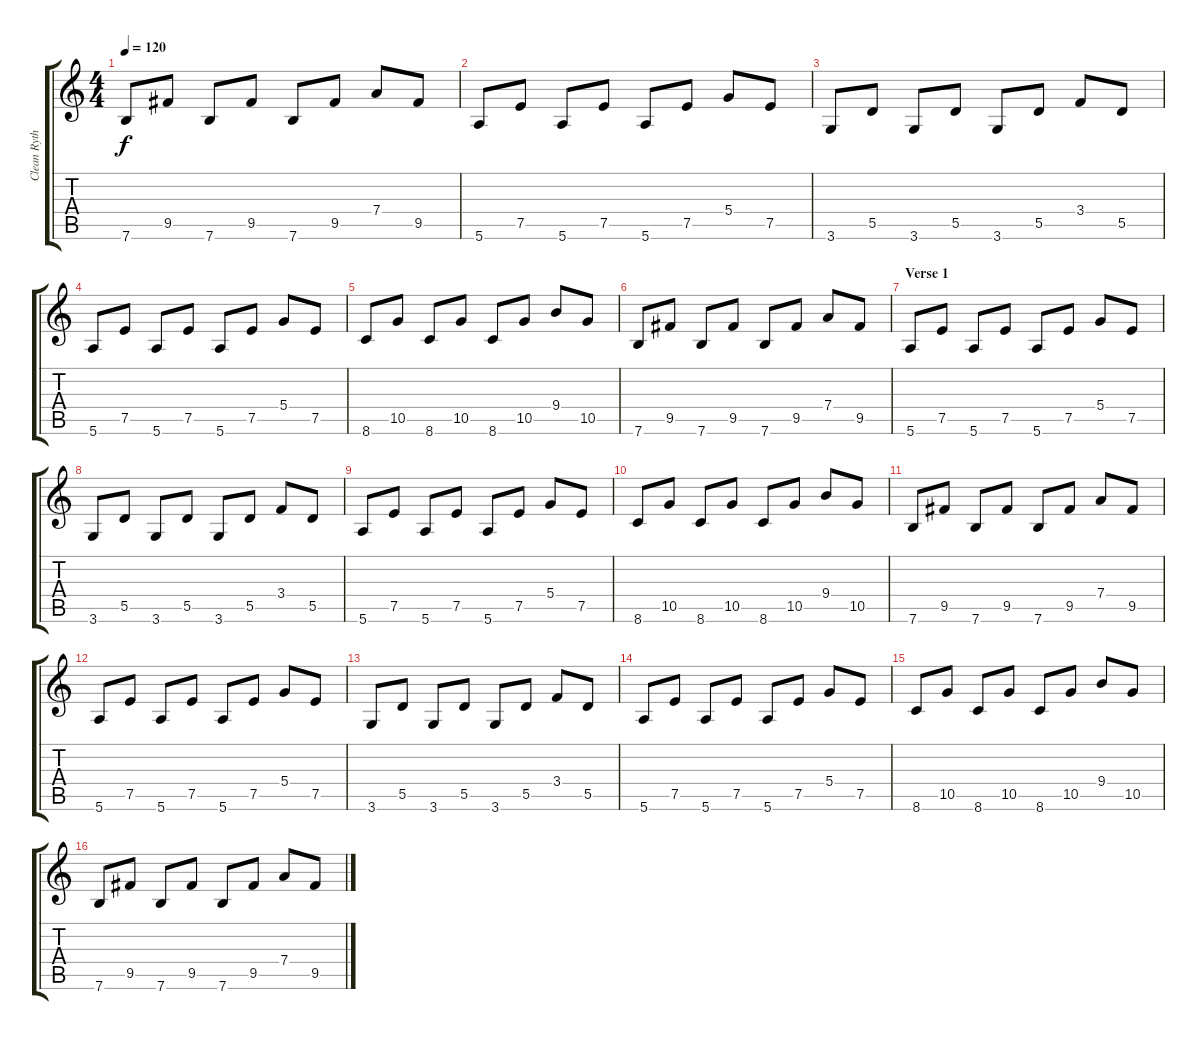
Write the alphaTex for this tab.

\track ("Clean Rythm Guitar" "Clean Ryth") {instrument electricguitarclean}
\staff {score tabs}
\tuning (E4 B3 G3 D3 A2 E2) {hide}
\ts (4 4)
\tempo 120
\clef g2
\ks c
7.6.8{dy f} 9.5.8 7.6.8 9.5.8 7.6.8 9.5.8 7.4.8 9.5.8 |
5.6.8 7.5.8 5.6.8 7.5.8 5.6.8 7.5.8 5.4.8 7.5.8 |
3.6.8 5.5.8 3.6.8 5.5.8 3.6.8 5.5.8 3.4.8 5.5.8 |
5.6.8 7.5.8 5.6.8 7.5.8 5.6.8 7.5.8 5.4.8 7.5.8 |
8.6.8 10.5.8 8.6.8 10.5.8 8.6.8 10.5.8 9.4.8 10.5.8 |
7.6.8 9.5.8 7.6.8 9.5.8 7.6.8 9.5.8 7.4.8 9.5.8 |
\section ("" "Verse 1")
5.6.8 7.5.8 5.6.8 7.5.8 5.6.8 7.5.8 5.4.8 7.5.8 |
3.6.8 5.5.8 3.6.8 5.5.8 3.6.8 5.5.8 3.4.8 5.5.8 |
5.6.8 7.5.8 5.6.8 7.5.8 5.6.8 7.5.8 5.4.8 7.5.8 |
8.6.8 10.5.8 8.6.8 10.5.8 8.6.8 10.5.8 9.4.8 10.5.8 |
7.6.8 9.5.8 7.6.8 9.5.8 7.6.8 9.5.8 7.4.8 9.5.8 |
5.6.8 7.5.8 5.6.8 7.5.8 5.6.8 7.5.8 5.4.8 7.5.8 |
3.6.8 5.5.8 3.6.8 5.5.8 3.6.8 5.5.8 3.4.8 5.5.8 |
5.6.8 7.5.8 5.6.8 7.5.8 5.6.8 7.5.8 5.4.8 7.5.8 |
8.6.8 10.5.8 8.6.8 10.5.8 8.6.8 10.5.8 9.4.8 10.5.8 |
7.6.8 9.5.8 7.6.8 9.5.8 7.6.8 9.5.8 7.4.8 9.5.8
